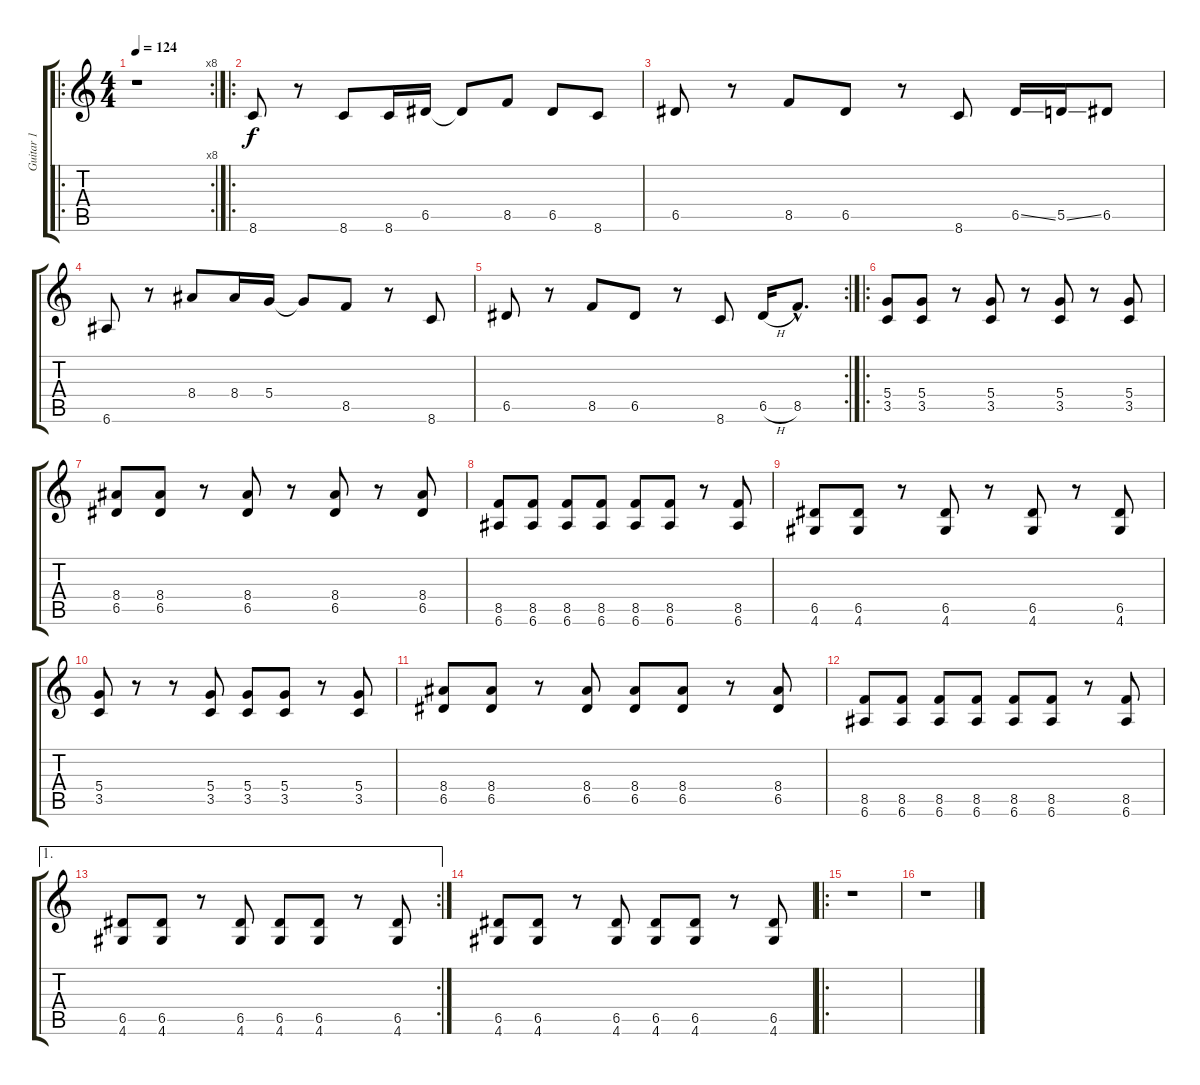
\track ("Guitar 1" "Guitar 1") {instrument electricguitarjazz}
\staff {score tabs}
\tuning (E4 B3 G3 D3 A2 E2) {hide}
\ro
\rc 8
\ts (4 4)
\tempo 124
\clef g2
\ks c
r.1{dy f instrument electricguitarjazz} |
\ro
8.6.8 r.8 8.6.8 8.6.16 6.5.16 6.5{t}.8 8.5.8 6.5.8 8.6.8 |
6.5.8 r.8 8.5.8 6.5.8 r.8 8.6.8 6.5{ss}.16 5.5{ss}.16 6.5.8 |
6.6.8 r.8 8.4.8 8.4.16 5.4.16 5.4{t}.8 8.5.8 r.8 8.6.8 |
\rc 2
6.5.8 r.8 8.5.8 6.5.8 r.8 8.6.8 6.5{h}.16 8.5{hac}.8{d} |
\ro
(5.4 3.5).8 (5.4 3.5).8 r.8 (5.4 3.5).8 r.8 (5.4 3.5).8 r.8 (5.4 3.5).8 |
(8.4 6.5).8 (8.4 6.5).8 r.8 (8.4 6.5).8 r.8 (8.4 6.5).8 r.8 (8.4 6.5).8 |
(8.5 6.6).8 (8.5 6.6).8 (8.5 6.6).8 (8.5 6.6).8 (8.5 6.6).8 (8.5 6.6).8 r.8 (8.5 6.6).8 |
(6.5 4.6).8 (6.5 4.6).8 r.8 (6.5 4.6).8 r.8 (6.5 4.6).8 r.8 (6.5 4.6).8 |
(5.4 3.5).8 r.8 r.8 (5.4 3.5).8 (5.4 3.5).8 (5.4 3.5).8 r.8 (5.4 3.5).8 |
(8.4 6.5).8 (8.4 6.5).8 r.8 (8.4 6.5).8 (8.4 6.5).8 (8.4 6.5).8 r.8 (8.4 6.5).8 |
(8.5 6.6).8 (8.5 6.6).8 (8.5 6.6).8 (8.5 6.6).8 (8.5 6.6).8 (8.5 6.6).8 r.8 (8.5 6.6).8 |
\ae 1
\rc 2
(6.5 4.6).8 (6.5 4.6).8 r.8 (6.5 4.6).8 (6.5 4.6).8 (6.5 4.6).8 r.8 (6.5 4.6).8 |
(6.5 4.6).8 (6.5 4.6).8 r.8 (6.5 4.6).8 (6.5 4.6).8 (6.5 4.6).8 r.8 (6.5 4.6).8 |
\ro
r.1 |
r.1
